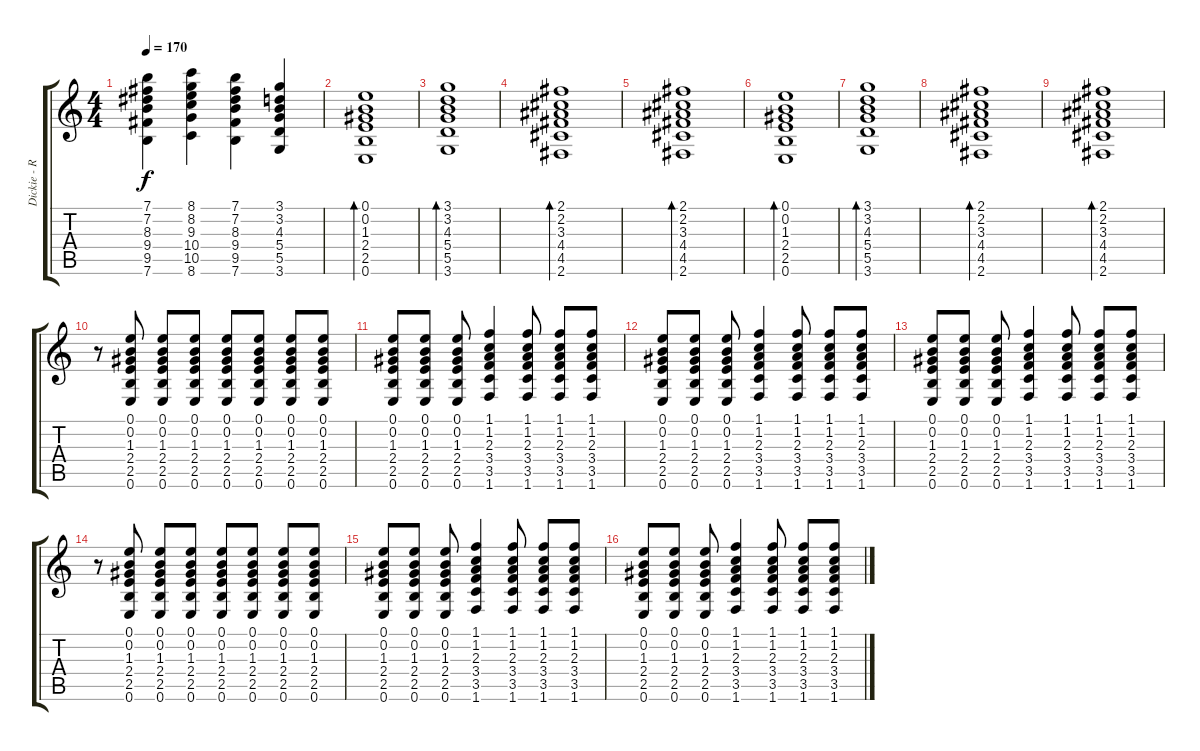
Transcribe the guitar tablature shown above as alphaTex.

\track ("Dickie - Rythm" "Dickie - R") {instrument electricguitarclean}
\staff {score tabs}
\tuning (E4 B3 G3 D3 A2 E2) {hide}
\ts (4 4)
\tempo 170
\clef g2
\ks c
(7.1 7.2 8.3 9.4 9.5 7.6).4{dy f} (8.1 8.2 9.3 10.4 10.5 8.6).4 (7.1 7.2 8.3 9.4 9.5 7.6).4 (3.1 3.2 4.3 5.4 5.5 3.6).4 |
(0.1 0.2 1.3 2.4 2.5 0.6).1{bd 240} |
(3.1 3.2 4.3 5.4 5.5 3.6).1{bd 240} |
(2.1 2.2 3.3 4.4 4.5 2.6).1{bd 240} |
(2.1 2.2 3.3 4.4 4.5 2.6).1{bd 240} |
(0.1 0.2 1.3 2.4 2.5 0.6).1{bd 240} |
(3.1 3.2 4.3 5.4 5.5 3.6).1{bd 240} |
(2.1 2.2 3.3 4.4 4.5 2.6).1{bd 240} |
(2.1 2.2 3.3 4.4 4.5 2.6).1{bd 240} |
r.8 (0.1 0.2 1.3 2.4 2.5 0.6).8 (0.1 0.2 1.3 2.4 2.5 0.6).8 (0.1 0.2 1.3 2.4 2.5 0.6).8 (0.1 0.2 1.3 2.4 2.5 0.6).8 (0.1 0.2 1.3 2.4 2.5 0.6).8 (0.1 0.2 1.3 2.4 2.5 0.6).8 (0.1 0.2 1.3 2.4 2.5 0.6).8 |
(0.1 0.2 1.3 2.4 2.5 0.6).8 (0.1 0.2 1.3 2.4 2.5 0.6).8 (0.1 0.2 1.3 2.4 2.5 0.6).8 (1.1 1.2 2.3 3.4 3.5 1.6).4 (1.1 1.2 2.3 3.4 3.5 1.6).8 (1.1 1.2 2.3 3.4 3.5 1.6).8 (1.1 1.2 2.3 3.4 3.5 1.6).8 |
(0.1 0.2 1.3 2.4 2.5 0.6).8 (0.1 0.2 1.3 2.4 2.5 0.6).8 (0.1 0.2 1.3 2.4 2.5 0.6).8 (1.1 1.2 2.3 3.4 3.5 1.6).4 (1.1 1.2 2.3 3.4 3.5 1.6).8 (1.1 1.2 2.3 3.4 3.5 1.6).8 (1.1 1.2 2.3 3.4 3.5 1.6).8 |
(0.1 0.2 1.3 2.4 2.5 0.6).8 (0.1 0.2 1.3 2.4 2.5 0.6).8 (0.1 0.2 1.3 2.4 2.5 0.6).8 (1.1 1.2 2.3 3.4 3.5 1.6).4 (1.1 1.2 2.3 3.4 3.5 1.6).8 (1.1 1.2 2.3 3.4 3.5 1.6).8 (1.1 1.2 2.3 3.4 3.5 1.6).8 |
r.8 (0.1 0.2 1.3 2.4 2.5 0.6).8 (0.1 0.2 1.3 2.4 2.5 0.6).8 (0.1 0.2 1.3 2.4 2.5 0.6).8 (0.1 0.2 1.3 2.4 2.5 0.6).8 (0.1 0.2 1.3 2.4 2.5 0.6).8 (0.1 0.2 1.3 2.4 2.5 0.6).8 (0.1 0.2 1.3 2.4 2.5 0.6).8 |
(0.1 0.2 1.3 2.4 2.5 0.6).8 (0.1 0.2 1.3 2.4 2.5 0.6).8 (0.1 0.2 1.3 2.4 2.5 0.6).8 (1.1 1.2 2.3 3.4 3.5 1.6).4 (1.1 1.2 2.3 3.4 3.5 1.6).8 (1.1 1.2 2.3 3.4 3.5 1.6).8 (1.1 1.2 2.3 3.4 3.5 1.6).8 |
(0.1 0.2 1.3 2.4 2.5 0.6).8 (0.1 0.2 1.3 2.4 2.5 0.6).8 (0.1 0.2 1.3 2.4 2.5 0.6).8 (1.1 1.2 2.3 3.4 3.5 1.6).4 (1.1 1.2 2.3 3.4 3.5 1.6).8 (1.1 1.2 2.3 3.4 3.5 1.6).8 (1.1 1.2 2.3 3.4 3.5 1.6).8
